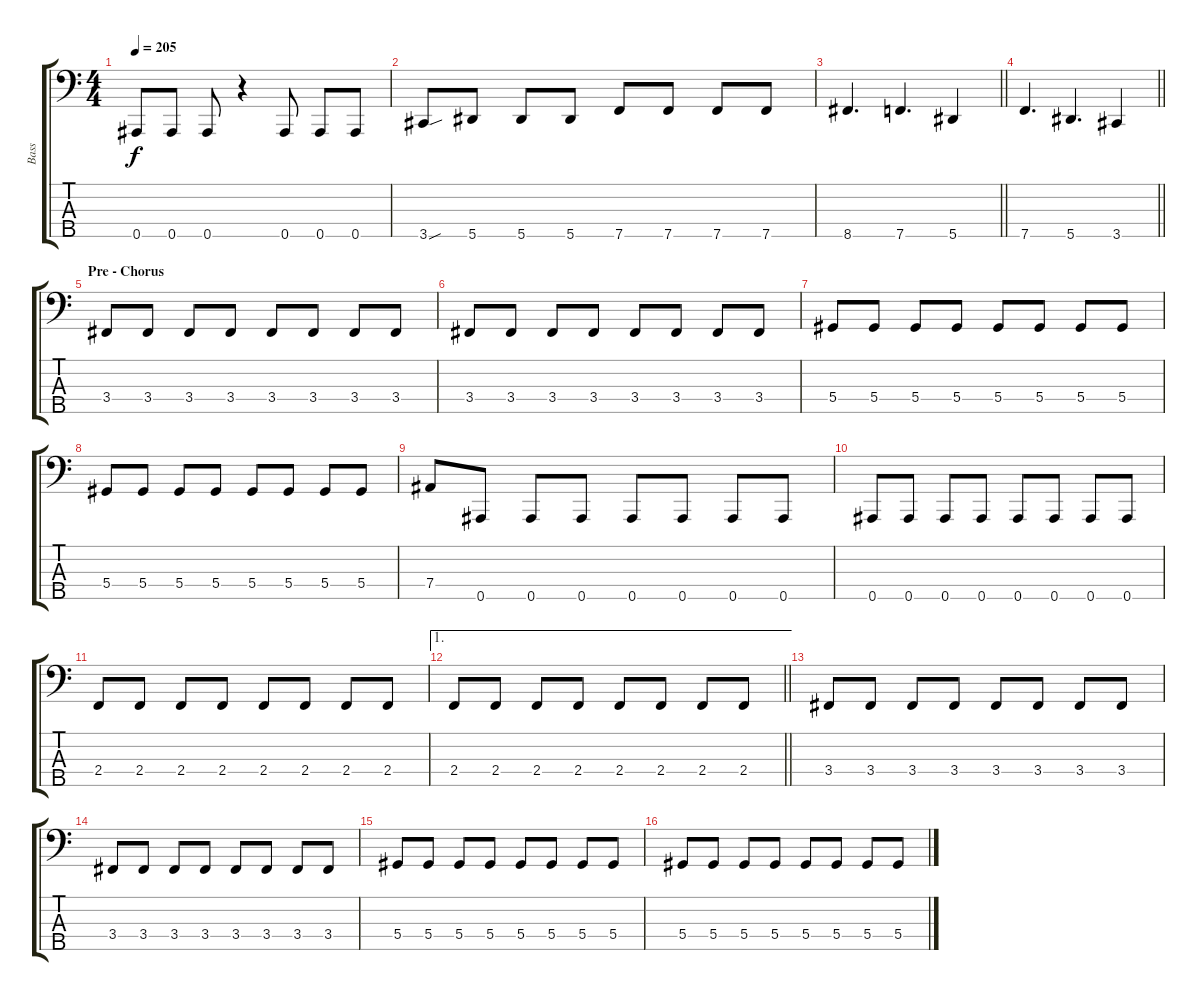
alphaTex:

\track ("Bass" "Bass") {instrument electricbassfinger}
\staff {score tabs}
\tuning (Gb2 Db2 Ab1 Eb1 Bb0) {hide}
\ts (4 4)
\tempo 205
\clef f4
\ks c
0.5.8{dy f} 0.5.8 0.5.8 r.4 0.5.8 0.5.8 0.5.8 |
3.5{sou}.8 5.5.8 5.5.8 5.5.8 7.5.8 7.5.8 7.5.8 7.5.8 |
\barLineRight lightlight
8.5.4{d} 7.5.4{d} 5.5.4 |
\barLineRight lightlight
7.5.4{d} 5.5.4{d} 3.5.4 |
\section ("" "Pre - Chorus")
3.4.8 3.4.8 3.4.8 3.4.8 3.4.8 3.4.8 3.4.8 3.4.8 |
3.4.8 3.4.8 3.4.8 3.4.8 3.4.8 3.4.8 3.4.8 3.4.8 |
5.4.8 5.4.8 5.4.8 5.4.8 5.4.8 5.4.8 5.4.8 5.4.8 |
5.4.8 5.4.8 5.4.8 5.4.8 5.4.8 5.4.8 5.4.8 5.4.8 |
7.4.8 0.5.8 0.5.8 0.5.8 0.5.8 0.5.8 0.5.8 0.5.8 |
0.5.8 0.5.8 0.5.8 0.5.8 0.5.8 0.5.8 0.5.8 0.5.8 |
2.4.8 2.4.8 2.4.8 2.4.8 2.4.8 2.4.8 2.4.8 2.4.8 |
\ae 1
\barLineRight lightlight
2.4.8 2.4.8 2.4.8 2.4.8 2.4.8 2.4.8 2.4.8 2.4.8 |
3.4.8 3.4.8 3.4.8 3.4.8 3.4.8 3.4.8 3.4.8 3.4.8 |
3.4.8 3.4.8 3.4.8 3.4.8 3.4.8 3.4.8 3.4.8 3.4.8 |
5.4.8 5.4.8 5.4.8 5.4.8 5.4.8 5.4.8 5.4.8 5.4.8 |
5.4.8 5.4.8 5.4.8 5.4.8 5.4.8 5.4.8 5.4.8 5.4.8
